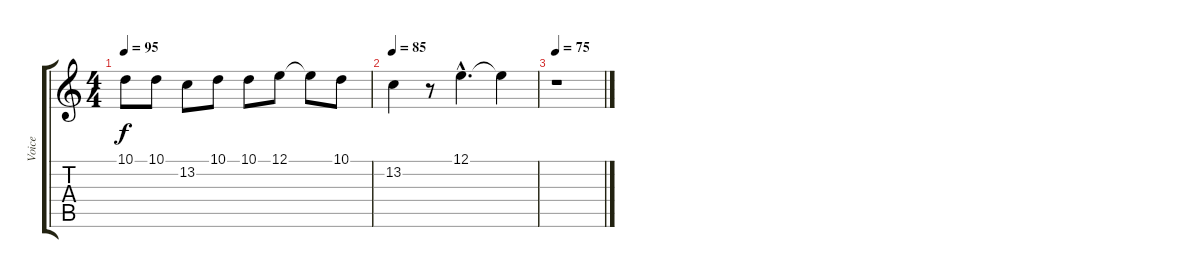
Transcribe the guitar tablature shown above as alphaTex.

\track ("Voice" "Voice") {instrument clarinet}
\staff {score tabs}
\tuning (E4 B3 G3 D3 A2 E2) {hide}
\ts (4 4)
\tempo 95
\clef g2
\ks c
10.1.8{dy f} 10.1.8 13.2.8 10.1.8 10.1.8 12.1.8 12.1{t}.8 10.1.8 |
\tempo 85
13.2.4 r.8 12.1{hac}.4{d} 12.1{t}.4 |
\tempo 75
r.1
